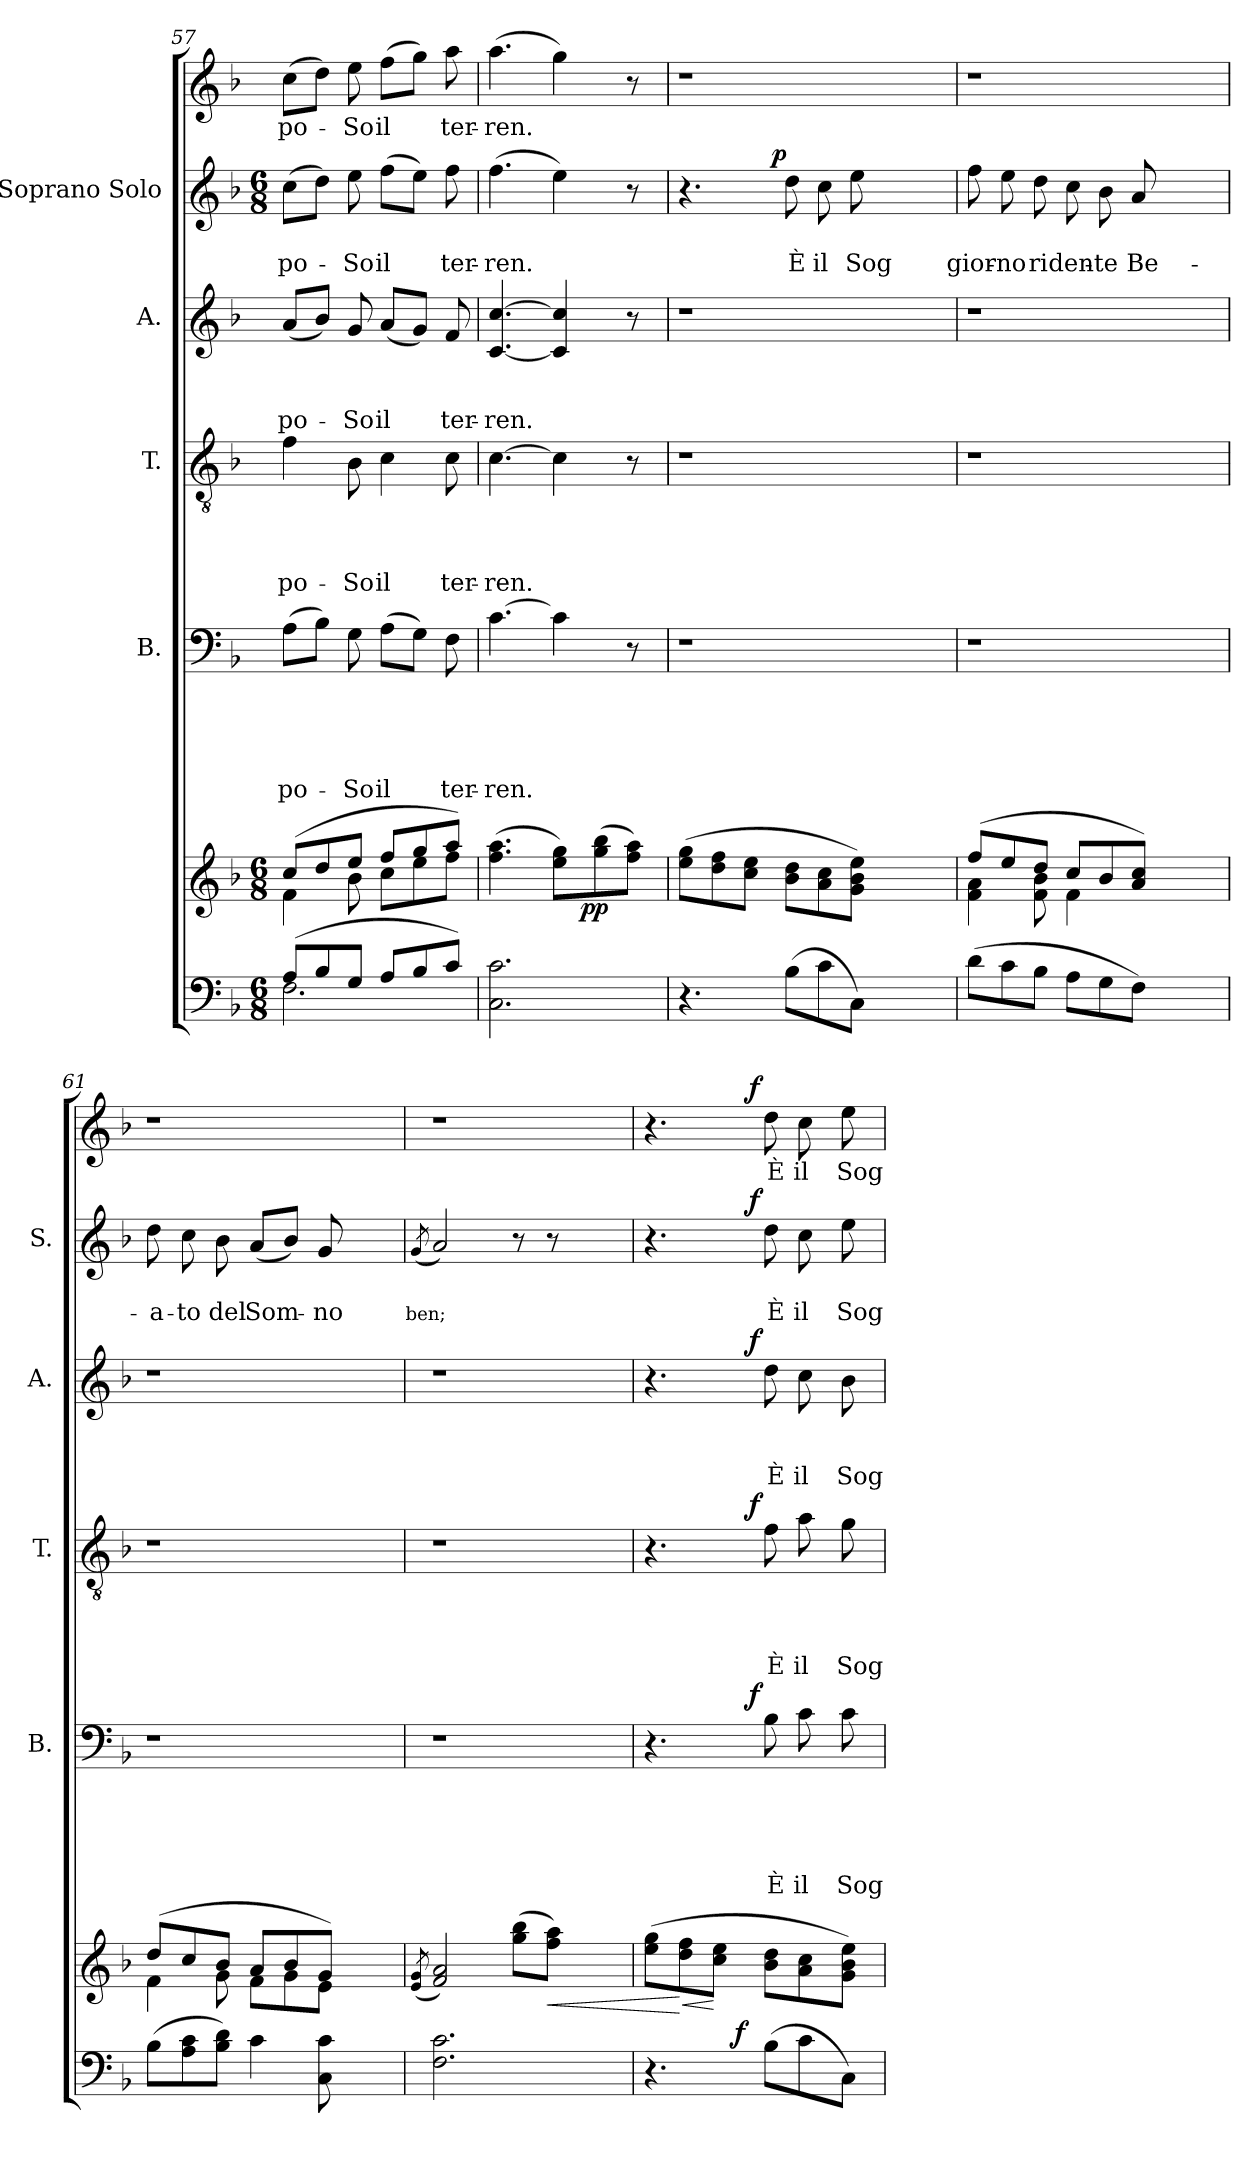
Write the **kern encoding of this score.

**kern	**dynam	**kern	**dynam	**kern	**text	**text	**text	**text	**text	**dynam	**kern	**text	**text	**text	**text	**dynam	**kern	**text	**text	**text	**dynam	**kern	**text	**text	**dynam	**kern	**text	**dynam
*part7	*part7	*part6	*part6	*part5	*part5	*part5	*part5	*part5	*part5	*part5	*part4	*part4	*part4	*part4	*part4	*part4	*part3	*part3	*part3	*part3	*part3	*part2	*part2	*part2	*part2	*part1	*part1	*part1
*staff7	*staff7	*staff6	*staff6	*staff5	*staff5	*staff5	*staff5	*staff5	*staff5	*staff5	*staff4	*staff4	*staff4	*staff4	*staff4	*staff4	*staff3	*staff3	*staff3	*staff3	*staff3	*staff2	*staff2	*staff2	*staff2	*staff1	*staff1	*staff1
*	*	*	*	*I"B.	*	*	*	*	*	*	*I"T.	*	*	*	*	*	*I"A.	*	*	*	*	*I"Soprano Solo	*	*	*	*	*	*
*	*	*	*	*I'B.	*	*	*	*	*	*	*I'T.	*	*	*	*	*	*I'A.	*	*	*	*	*I'S.	*	*	*	*	*	*
*clefF4	*	*clefG2	*	*clefF4	*	*	*	*	*	*	*clefGv2	*	*	*	*	*	*clefG2	*	*	*	*	*clefG2	*	*	*	*clefG2	*	*
*k[b-]	*	*k[b-]	*	*k[b-]	*	*	*	*	*	*	*k[b-]	*	*	*	*	*	*k[b-]	*	*	*	*	*k[b-]	*	*	*	*k[b-]	*	*
*F:	*	*F:	*	*F:	*	*	*	*	*	*	*F:	*	*	*	*	*	*F:	*	*	*	*	*F:	*	*	*	*F:	*	*
*M6/8	*	*M6/8	*	*	*	*	*	*	*	*	*	*	*	*	*	*	*	*	*	*	*	*M6/8	*	*	*	*	*	*
=57	=57	=57	=57	=57	=57	=57	=57	=57	=57	=57	=57	=57	=57	=57	=57	=57	=57	=57	=57	=57	=57	=57	=57	=57	=57	=57	=57	=57
*^	*	*^	*	*	*	*	*	*	*	*	*	*	*	*	*	*	*	*	*	*	*	*	*	*	*	*	*	*
!	!	!	!	!	!	!	!	!	!	!	!LO:LY:b	!	!	!	!	!	!LO:LY:b	!	!	!	!	!LO:LY:b	!	!	!	!LO:LY:b	!	!	!LO:LY:b	!
(>8A/L	2.F\	.	(>8cc/L	4f\	.	(>8A\L	.	.	.	.	-po-	.	4f\	.	.	.	-po-	.	(<8a/L	.	.	-po-	.	(>8cc\L	.	-po-	.	(>8cc\L	-po-	.
8B-/	.	.	8dd/	.	.	8B-\J)	.	.	.	.	.	.	.	.	.	.	.	.	8b-/J)	.	.	.	.	8dd\J)	.	.	.	8dd\J)	.	.
!	!	!	!	!	!	!	!	!	!	!	!LO:LY:b	!	!	!	!	!	!LO:LY:b	!	!	!	!	!LO:LY:b	!	!	!	!LO:LY:b	!	!	!LO:LY:b	!
8G/J	.	.	8ee/J	8b-\	.	8G\	.	.	.	.	-So	.	8B-\	.	.	.	-So	.	8g/	.	.	-So	.	8ee\	.	-So	.	8ee\	-So	.
!	!	!	!	!	!	!	!	!	!	!	!LO:LY:b	!	!	!	!	!	!LO:LY:b	!	!	!	!	!LO:LY:b	!	!	!	!LO:LY:b	!	!	!LO:LY:b	!
8A/L	.	.	8ff/L	8cc\L	.	(>8A\L	.	.	.	.	il	.	4c\	.	.	.	il	.	(<8a/L	.	.	il	.	(>8ff\L	.	il	.	(>8ff\L	il	.
8B-/	.	.	8gg/	8ee\	.	8G\J)	.	.	.	.	.	.	.	.	.	.	.	.	8g/J)	.	.	.	.	8ee\J)	.	.	.	8gg\J)	.	.
!	!	!	!	!	!	!	!	!	!	!	!LO:LY:b	!	!	!	!	!	!LO:LY:b	!	!	!	!	!LO:LY:b	!	!	!	!LO:LY:b	!	!	!LO:LY:b	!
8c/J)	.	.	8aa/J)	8ff\J	.	8F\	.	.	.	.	ter-	.	8c\	.	.	.	ter-	.	8f/	.	.	ter-	.	8ff\	.	ter-	.	8aa\	ter-	.
*v	*v	*	*	*	*	*	*	*	*	*	*	*	*	*	*	*	*	*	*	*	*	*	*	*	*	*	*	*	*	*
=58	=58	=58	=58	=58	=58	=58	=58	=58	=58	=58	=58	=58	=58	=58	=58	=58	=58	=58	=58	=58	=58	=58	=58	=58	=58	=58	=58	=58	=58
!	!	!	!	!	!	!	!	!	!	!LO:LY:b	!	!	!	!	!	!LO:LY:b	!	!	!	!	!LO:LY:b	!	!	!	!LO:LY:b	!	!	!LO:LY:b	!
2.C\ 2.c\	.	(>4.ff\ 4.aa\	4...ryy	.	[>4.c\	.	.	.	.	-ren.	.	[>4.c\	.	.	.	-ren.	.	[<4.c/ [>4.cc/	.	.	-ren.	.	(>4.ff\	.	-ren.	.	(>4.aa\	-ren.	.
.	.	8ee\ 8gg\L)	.	.	4c\]	.	.	.	.	.	.	4c\]	.	.	.	.	.	4c/] 4cc/]	.	.	.	.	4ee\)	.	.	.	4gg\)	.	.
!	!	!	!	!LO:DY:b	!	!	!	!	!	!	!	!	!	!	!	!	!	!	!	!	!	!	!	!	!	!	!	!	!
.	.	.	4ryy	pp	.	.	.	.	.	.	.	.	.	.	.	.	.	.	.	.	.	.	.	.	.	.	.	.	.
.	.	(>8gg\ 8bb-\	.	.	.	.	.	.	.	.	.	.	.	.	.	.	.	.	.	.	.	.	.	.	.	.	.	.	.
.	.	8ff\ 8aa\J)	.	.	8r	.	.	.	.	.	.	8r	.	.	.	.	.	8r	.	.	.	.	8r	.	.	.	8r	.	.
.	.	.	32ryy	.	.	.	.	.	.	.	.	.	.	.	.	.	.	.	.	.	.	.	.	.	.	.	.	.	.
*	*	*v	*v	*	*	*	*	*	*	*	*	*	*	*	*	*	*	*	*	*	*	*	*	*	*	*	*	*	*
!!LO:PB:g=z
=59	=59	=59	=59	=59	=59	=59	=59	=59	=59	=59	=59	=59	=59	=59	=59	=59	=59	=59	=59	=59	=59	=59	=59	=59	=59	=59	=59	=59
*	*	*	*	*	*	*	*	*	*	*	*	*	*	*	*	*	*	*	*	*	*	*^	*	*	*	*	*	*
4.r	.	(>8ee\ 8gg\L	.	1r	.	.	.	.	.	.	1r	.	.	.	.	.	1r	.	.	.	.	4.r	4ryy	.	.	.	1r	.	.
.	.	8dd\ 8ff\	.	.	.	.	.	.	.	.	.	.	.	.	.	.	.	.	.	.	.	.	.	.	.	.	.	.	.
.	.	8cc\ 8ee\J	.	.	.	.	.	.	.	.	.	.	.	.	.	.	.	.	.	.	.	.	16.ryy	.	.	.	.	.	.
!	!	!	!	!	!	!	!	!	!	!	!	!	!	!	!	!	!	!	!	!	!	!	!	!	!	!LO:DY:a	!	!	!
.	.	.	.	.	.	.	.	.	.	.	.	.	.	.	.	.	.	.	.	.	.	.	2ryy	.	.	p	.	.	.
!	!	!	!	!	!	!	!	!	!	!	!	!	!	!	!	!	!	!	!	!	!	!	!	!	!LO:LY:b	!	!	!	!
(>8B-\L	.	8b-\ 8dd\L	.	.	.	.	.	.	.	.	.	.	.	.	.	.	.	.	.	.	.	8dd\	.	.	È	.	.	.	.
!	!	!	!	!	!	!	!	!	!	!	!	!	!	!	!	!	!	!	!	!	!	!	!	!	!LO:LY:b	!	!	!	!
8c\	.	8a\ 8cc\	.	.	.	.	.	.	.	.	.	.	.	.	.	.	.	.	.	.	.	8cc\	.	.	il	.	.	.	.
!	!	!	!	!	!	!	!	!	!	!	!	!	!	!	!	!	!	!	!	!	!	!	!	!	!LO:LY:b	!	!	!	!
8C\J)	.	8g\ 8b-\ 8ee\J)	.	.	.	.	.	.	.	.	.	.	.	.	.	.	.	.	.	.	.	8ee\	.	.	Sog	.	.	.	.
4ryy	.	4ryy	.	.	.	.	.	.	.	.	.	.	.	.	.	.	.	.	.	.	.	4ryy	.	.	.	.	.	.	.
.	.	.	.	.	.	.	.	.	.	.	.	.	.	.	.	.	.	.	.	.	.	.	8ryy	.	.	.	.	.	.
.	.	.	.	.	.	.	.	.	.	.	.	.	.	.	.	.	.	.	.	.	.	.	32ryy	.	.	.	.	.	.
=60	=60	=60	=60	=60	=60	=60	=60	=60	=60	=60	=60	=60	=60	=60	=60	=60	=60	=60	=60	=60	=60	=60	=60	=60	=60	=60	=60	=60	=60
*	*	*^	*	*	*	*	*	*	*	*	*	*	*	*	*	*	*	*	*	*	*	*	*	*	*	*	*	*	*
!	!	!	!	!	!	!	!	!	!	!	!	!	!	!	!	!	!	!	!	!	!	!	!	!	!	!LO:LY:b	!	!	!	!
*	*	*	*	*	*	*	*	*	*	*	*	*	*	*	*	*	*	*	*	*	*	*	*v	*v	*	*	*	*	*	*
(>8d\L	.	(>8ff/L	4f\ 4a\	.	1r	.	.	.	.	.	.	1r	.	.	.	.	.	1r	.	.	.	.	8ff\	.	gior-	.	1r	.	.
!	!	!	!	!	!	!	!	!	!	!	!	!	!	!	!	!	!	!	!	!	!	!	!	!	!LO:LY:b:rj	!	!	!	!
8c\	.	8ee/	.	.	.	.	.	.	.	.	.	.	.	.	.	.	.	.	.	.	.	.	8ee\	.	-no	.	.	.	.
!	!	!	!	!	!	!	!	!	!	!	!	!	!	!	!	!	!	!	!	!	!	!	!	!	!LO:LY:b	!	!	!	!
8B-\J	.	8dd/J	8f\ 8b-\	.	.	.	.	.	.	.	.	.	.	.	.	.	.	.	.	.	.	.	8dd\	.	ri	.	.	.	.
!	!	!	!	!	!	!	!	!	!	!	!	!	!	!	!	!	!	!	!	!	!	!	!	!	!LO:LY:b	!	!	!	!
8A\L	.	8cc/L	4f\	.	.	.	.	.	.	.	.	.	.	.	.	.	.	.	.	.	.	.	8cc\	.	den-	.	.	.	.
!	!	!	!	!	!	!	!	!	!	!	!	!	!	!	!	!	!	!	!	!	!	!	!	!	!LO:LY:b:rj	!	!	!	!
8G\	.	8b-/	.	.	.	.	.	.	.	.	.	.	.	.	.	.	.	.	.	.	.	.	8b-\	.	-te	.	.	.	.
!	!	!	!	!	!	!	!	!	!	!	!	!	!	!	!	!	!	!	!	!	!	!	!	!	!LO:LY:b	!	!	!	!
8F\J)	.	8a/ 8cc/J)	4ryy	.	.	.	.	.	.	.	.	.	.	.	.	.	.	.	.	.	.	.	8a/	.	Be-	.	.	.	.
4ryy	.	4ryy	.	.	.	.	.	.	.	.	.	.	.	.	.	.	.	.	.	.	.	.	4ryy	.	.	.	.	.	.
.	.	.	8ryy	.	.	.	.	.	.	.	.	.	.	.	.	.	.	.	.	.	.	.	.	.	.	.	.	.	.
=61	=61	=61	=61	=61	=61	=61	=61	=61	=61	=61	=61	=61	=61	=61	=61	=61	=61	=61	=61	=61	=61	=61	=61	=61	=61	=61	=61	=61	=61
!	!	!	!	!	!	!	!	!	!	!	!	!	!	!	!	!	!	!	!	!	!	!	!	!	!LO:LY:b	!	!	!	!
(>8B-\L	.	(>8dd/L	4f\	.	1r	.	.	.	.	.	.	1r	.	.	.	.	.	1r	.	.	.	.	8dd\	.	-a-	.	1r	.	.
!	!	!	!	!	!	!	!	!	!	!	!	!	!	!	!	!	!	!	!	!	!	!	!	!	!LO:LY:b	!	!	!	!
8A\ 8c\	.	8cc/	.	.	.	.	.	.	.	.	.	.	.	.	.	.	.	.	.	.	.	.	8cc\	.	-to	.	.	.	.
!	!	!	!	!	!	!	!	!	!	!	!	!	!	!	!	!	!	!	!	!	!	!	!	!	!LO:LY:b	!	!	!	!
8B-\ 8d\J)	.	8b-/J	8g\	.	.	.	.	.	.	.	.	.	.	.	.	.	.	.	.	.	.	.	8b-\	.	del	.	.	.	.
!	!	!	!	!	!	!	!	!	!	!	!	!	!	!	!	!	!	!	!	!	!	!	!	!	!LO:LY:b	!	!	!	!
4c\	.	8a/L	8f\L	.	.	.	.	.	.	.	.	.	.	.	.	.	.	.	.	.	.	.	(<8a/L	.	Som-	.	.	.	.
.	.	8b-/	8g\	.	.	.	.	.	.	.	.	.	.	.	.	.	.	.	.	.	.	.	8b-/J)	.	.	.	.	.	.
!	!	!	!	!	!	!	!	!	!	!	!	!	!	!	!	!	!	!	!	!	!	!	!	!	!LO:LY:b	!	!	!	!
8C\ 8c\	.	8g/J)	8e\J	.	.	.	.	.	.	.	.	.	.	.	.	.	.	.	.	.	.	.	8g/	.	-no	.	.	.	.
4ryy	.	4ryy	4ryy	.	.	.	.	.	.	.	.	.	.	.	.	.	.	.	.	.	.	.	4ryy	.	.	.	.	.	.
=62	=62	=62	=62	=62	=62	=62	=62	=62	=62	=62	=62	=62	=62	=62	=62	=62	=62	=62	=62	=62	=62	=62	=62	=62	=62	=62	=62	=62	=62
!	!	!	!	!	!	!	!	!	!	!	!	!	!	!	!	!	!	!	!	!	!	!	!	!	!LO:LY:b	!	!	!	!
*	*	*v	*v	*	*	*	*	*	*	*	*	*	*	*	*	*	*	*	*	*	*	*	*	*	*	*	*	*	*
.	.	(8qe/ 8qg/	.	.	.	.	.	.	.	.	.	.	.	.	.	.	.	.	.	.	.	(<8qg/	.	ben;	.	.	.	.
2.F\ 2.c\	.	2f/ 2a/)	.	1r	.	.	.	.	.	.	1r	.	.	.	.	.	1r	.	.	.	.	2a/)	.	.	.	1r	.	.
.	.	(>8gg\ 8bb-\L	.	.	.	.	.	.	.	.	.	.	.	.	.	.	.	.	.	.	.	8r	.	.	.	.	.	.
!	!	!	!LO:HP:b	!	!	!	!	!	!	!	!	!	!	!	!	!	!	!	!	!	!	!	!	!	!	!	!	!
.	.	8ff\ 8aa\J)	<	.	.	.	.	.	.	.	.	.	.	.	.	.	.	.	.	.	.	8r	.	.	.	.	.	.
4ryy	.	4ryy	.	.	.	.	.	.	.	.	.	.	.	.	.	.	.	.	.	.	.	4ryy	.	.	.	.	.	.
!!LO:LB:g=z
=63	=63	=63	=63	=63	=63	=63	=63	=63	=63	=63	=63	=63	=63	=63	=63	=63	=63	=63	=63	=63	=63	=63	=63	=63	=63	=63	=63	=63
*^	*	*	*	*^	*	*	*	*	*	*	*^	*	*	*	*	*	*^	*	*	*	*	*^	*	*	*	*^	*	*
4.r	4ryy	.	(>8ee\ 8gg\L	.	4.r	4ryy	.	.	.	.	.	.	4.r	4ryy	.	.	.	.	.	4.r	4ryy	.	.	.	.	4.r	4ryy	.	.	.	4.r	4ryy	.	.
!	!	!	!	!LO:HP:n=1:b	!	!	!	!	!	!	!	!	!	!	!	!	!	!	!	!	!	!	!	!	!	!	!	!	!	!	!	!	!	!
.	.	.	8dd\ 8ff\	[ <	.	.	.	.	.	.	.	.	.	.	.	.	.	.	.	.	.	.	.	.	.	.	.	.	.	.	.	.	.	.
.	16ryy	.	8cc\ 8ee\J	[	.	16.ryy	.	.	.	.	.	.	.	16.ryy	.	.	.	.	.	.	16.ryy	.	.	.	.	.	16.ryy	.	.	.	.	16.ryy	.	.
!	!	!LO:DY:a	!	!	!	!	!	!	!	!	!	!	!	!	!	!	!	!	!	!	!	!	!	!	!	!	!	!	!	!	!	!	!	!
.	4..ryy	f	.	.	.	.	.	.	.	.	.	.	.	.	.	.	.	.	.	.	.	.	.	.	.	.	.	.	.	.	.	.	.	.
!	!	!	!	!	!	!	!	!	!	!	!	!LO:DY:a	!	!	!	!	!	!	!LO:DY:a	!	!	!	!	!	!LO:DY:a	!	!	!	!	!LO:DY:a	!	!	!	!LO:DY:a
.	.	.	.	.	.	4ryy	.	.	.	.	.	f	.	4ryy	.	.	.	.	f	.	4ryy	.	.	.	f	.	4ryy	.	.	f	.	4ryy	.	f
!	!	!	!	!	!	!	!	!	!	!	!LO:LY:b	!	!	!	!	!	!	!LO:LY:b	!	!	!	!	!	!LO:LY:b	!	!	!	!	!LO:LY:b	!	!	!	!LO:LY:b	!
(>8B-\L	.	.	8b-\ 8dd\L	.	8B-\	.	.	.	.	.	È	.	8f\	.	.	.	.	È	.	8dd\	.	.	.	È	.	8dd\	.	.	È	.	8dd\	.	È	.
!	!	!	!	!	!	!	!	!	!	!	!LO:LY:b	!	!	!	!	!	!	!LO:LY:b	!	!	!	!	!	!LO:LY:b	!	!	!	!	!LO:LY:b	!	!	!	!LO:LY:b	!
8c\	.	.	8a\ 8cc\	.	8c\	.	.	.	.	.	il	.	8a\	.	.	.	.	il	.	8cc\	.	.	.	il	.	8cc\	.	.	il	.	8cc\	.	il	.
.	.	.	.	.	.	8ryy	.	.	.	.	.	.	.	8ryy	.	.	.	.	.	.	8ryy	.	.	.	.	.	8ryy	.	.	.	.	8ryy	.	.
!	!	!	!	!	!	!	!	!	!	!	!LO:LY:b	!	!	!	!	!	!	!LO:LY:b	!	!	!	!	!	!LO:LY:b	!	!	!	!	!LO:LY:b	!	!	!	!LO:LY:b	!
8C\J)	.	.	8g\ 8b-\ 8ee\J)	.	8c\	.	.	.	.	.	Sog	.	8g\	.	.	.	.	Sog	.	8b-\	.	.	.	Sog	.	8ee\	.	.	Sog	.	8ee\	.	Sog	.
.	.	.	.	.	.	32ryy	.	.	.	.	.	.	.	32ryy	.	.	.	.	.	.	32ryy	.	.	.	.	.	32ryy	.	.	.	.	32ryy	.	.
*	*	*	*	*	*v	*v	*	*	*	*	*	*	*	*	*	*	*	*	*	*v	*v	*	*	*	*	*v	*v	*	*	*	*v	*v	*	*
*v	*v	*	*	*	*	*	*	*	*	*	*	*v	*v	*	*	*	*	*	*	*	*	*	*	*	*	*	*	*	*	*
=	=	=	=	=	=	=	=	=	=	=	=	=	=	=	=	=	=	=	=	=	=	=	=	=	=	=	=	=
*-	*-	*-	*-	*-	*-	*-	*-	*-	*-	*-	*-	*-	*-	*-	*-	*-	*-	*-	*-	*-	*-	*-	*-	*-	*-	*-	*-	*-
